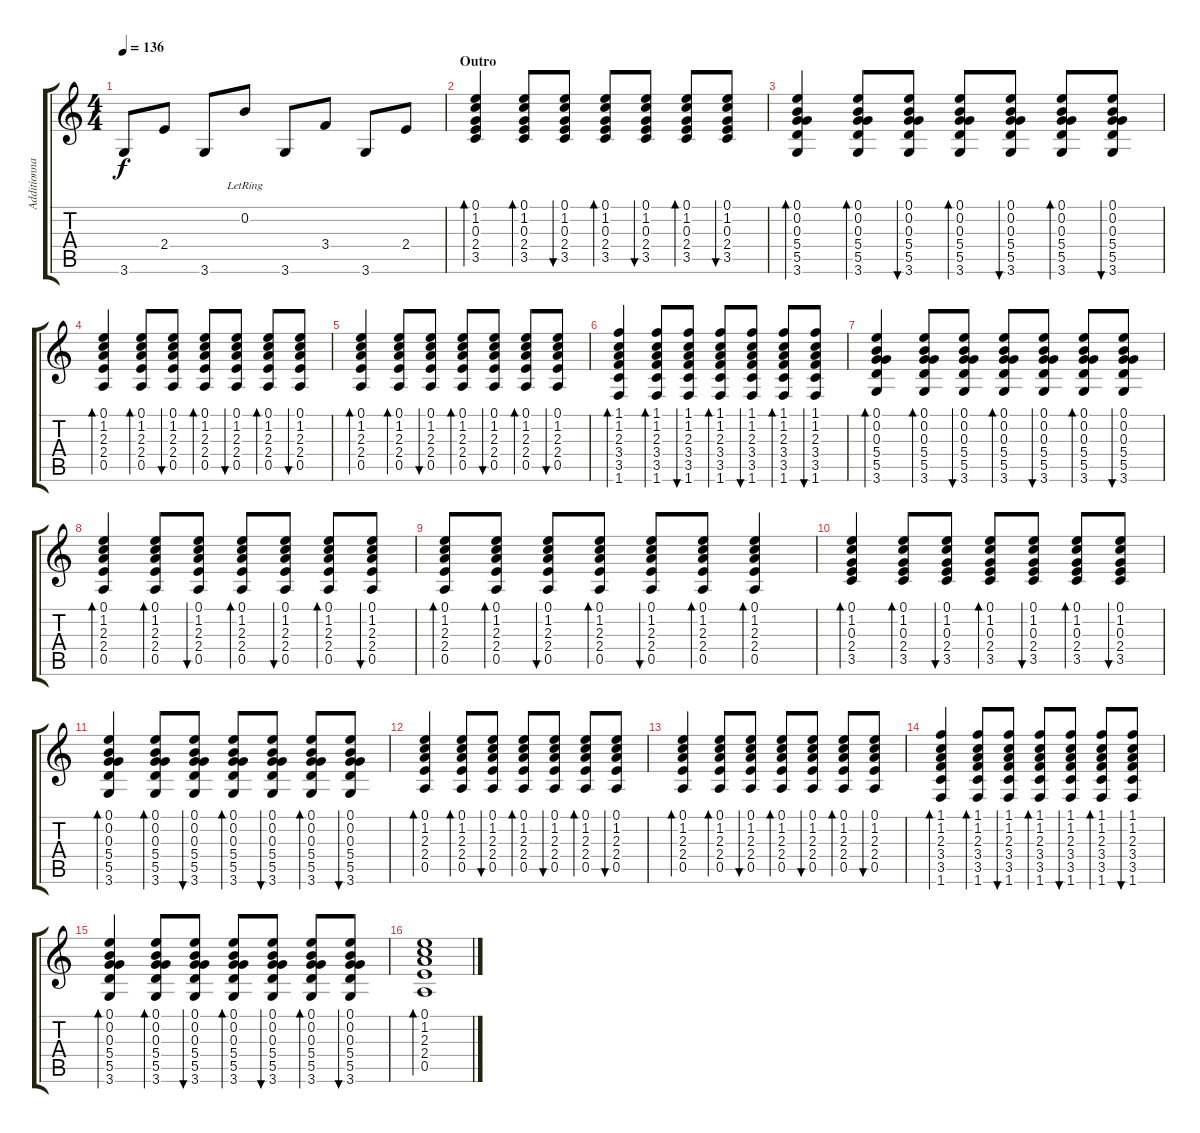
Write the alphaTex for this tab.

\track ("Additionnal Guitar" "Additionna") {instrument acousticguitarsteel}
\staff {score tabs}
\tuning (E4 B3 G3 D3 A2 E2) {hide}
\ts (4 4)
\tempo 136
\clef g2
\ks c
3.6.8{dy f} 2.4.8 3.6.8 0.2{lr}.8 3.6.8 3.4.8 3.6.8 2.4.8 |
\section ("" "Outro")
(0.1 1.2 0.3 2.4 3.5).4{bd 60 volume 7 instrument acousticguitarsteel} (0.1 1.2 0.3 2.4 3.5).8{bd 60} (0.1 1.2 0.3 2.4 3.5).8{bu 60} (0.1 1.2 0.3 2.4 3.5).8{bd 60} (0.1 1.2 0.3 2.4 3.5).8{bu 60} (0.1 1.2 0.3 2.4 3.5).8{bd 60} (0.1 1.2 0.3 2.4 3.5).8{bu 60} |
(0.1 0.2 0.3 5.4 5.5 3.6).4{bd 60} (0.1 0.2 0.3 5.4 5.5 3.6).8{bd 60} (0.1 0.2 0.3 5.4 5.5 3.6).8{bu 60} (0.1 0.2 0.3 5.4 5.5 3.6).8{bd 60} (0.1 0.2 0.3 5.4 5.5 3.6).8{bu 60} (0.1 0.2 0.3 5.4 5.5 3.6).8{bd 60} (0.1 0.2 0.3 5.4 5.5 3.6).8{bu 60} |
(0.1 1.2 2.3 2.4 0.5).4{bd 60} (0.1 1.2 2.3 2.4 0.5).8{bd 60} (0.1 1.2 2.3 2.4 0.5).8{bu 60} (0.1 1.2 2.3 2.4 0.5).8{bd 60} (0.1 1.2 2.3 2.4 0.5).8{bu 60} (0.1 1.2 2.3 2.4 0.5).8{bd 60} (0.1 1.2 2.3 2.4 0.5).8{bu 60} |
(0.1 1.2 2.3 2.4 0.5).4{bd 60} (0.1 1.2 2.3 2.4 0.5).8{bd 60} (0.1 1.2 2.3 2.4 0.5).8{bu 60} (0.1 1.2 2.3 2.4 0.5).8{bd 60} (0.1 1.2 2.3 2.4 0.5).8{bu 60} (0.1 1.2 2.3 2.4 0.5).8{bd 60} (0.1 1.2 2.3 2.4 0.5).8{bu 60} |
(1.1 1.2 2.3 3.4 3.5 1.6).4{bd 60} (1.1 1.2 2.3 3.4 3.5 1.6).8{bd 60} (1.1 1.2 2.3 3.4 3.5 1.6).8{bu 60} (1.1 1.2 2.3 3.4 3.5 1.6).8{bd 60} (1.1 1.2 2.3 3.4 3.5 1.6).8{bu 60} (1.1 1.2 2.3 3.4 3.5 1.6).8{bd 60} (1.1 1.2 2.3 3.4 3.5 1.6).8{bu 60} |
(0.1 0.2 0.3 5.4 5.5 3.6).4{bd 60} (0.1 0.2 0.3 5.4 5.5 3.6).8{bd 60} (0.1 0.2 0.3 5.4 5.5 3.6).8{bu 60} (0.1 0.2 0.3 5.4 5.5 3.6).8{bd 60} (0.1 0.2 0.3 5.4 5.5 3.6).8{bu 60} (0.1 0.2 0.3 5.4 5.5 3.6).8{bd 60} (0.1 0.2 0.3 5.4 5.5 3.6).8{bu 60} |
(0.1 1.2 2.3 2.4 0.5).4{bd 60} (0.1 1.2 2.3 2.4 0.5).8{bd 60} (0.1 1.2 2.3 2.4 0.5).8{bu 60} (0.1 1.2 2.3 2.4 0.5).8{bd 60} (0.1 1.2 2.3 2.4 0.5).8{bu 60} (0.1 1.2 2.3 2.4 0.5).8{bd 60} (0.1 1.2 2.3 2.4 0.5).8{bu 60} |
(0.1 1.2 2.3 2.4 0.5).8{bd 60} (0.1 1.2 2.3 2.4 0.5).8{bd 60} (0.1 1.2 2.3 2.4 0.5).8{bu 60} (0.1 1.2 2.3 2.4 0.5).8{bd 60} (0.1 1.2 2.3 2.4 0.5).8{bu 60} (0.1 1.2 2.3 2.4 0.5).8{bd 60} (0.1 1.2 2.3 2.4 0.5).4{bd 60} |
(0.1 1.2 0.3 2.4 3.5).4{bd 60} (0.1 1.2 0.3 2.4 3.5).8{bd 60} (0.1 1.2 0.3 2.4 3.5).8{bu 60} (0.1 1.2 0.3 2.4 3.5).8{bd 60} (0.1 1.2 0.3 2.4 3.5).8{bu 60} (0.1 1.2 0.3 2.4 3.5).8{bd 60} (0.1 1.2 0.3 2.4 3.5).8{bu 60} |
(0.1 0.2 0.3 5.4 5.5 3.6).4{bd 60} (0.1 0.2 0.3 5.4 5.5 3.6).8{bd 60} (0.1 0.2 0.3 5.4 5.5 3.6).8{bu 60} (0.1 0.2 0.3 5.4 5.5 3.6).8{bd 60} (0.1 0.2 0.3 5.4 5.5 3.6).8{bu 60} (0.1 0.2 0.3 5.4 5.5 3.6).8{bd 60} (0.1 0.2 0.3 5.4 5.5 3.6).8{bu 60} |
(0.1 1.2 2.3 2.4 0.5).4{bd 60} (0.1 1.2 2.3 2.4 0.5).8{bd 60} (0.1 1.2 2.3 2.4 0.5).8{bu 60} (0.1 1.2 2.3 2.4 0.5).8{bd 60} (0.1 1.2 2.3 2.4 0.5).8{bu 60} (0.1 1.2 2.3 2.4 0.5).8{bd 60} (0.1 1.2 2.3 2.4 0.5).8{bu 60} |
(0.1 1.2 2.3 2.4 0.5).4{bd 60} (0.1 1.2 2.3 2.4 0.5).8{bd 60} (0.1 1.2 2.3 2.4 0.5).8{bu 60} (0.1 1.2 2.3 2.4 0.5).8{bd 60} (0.1 1.2 2.3 2.4 0.5).8{bu 60} (0.1 1.2 2.3 2.4 0.5).8{bd 60} (0.1 1.2 2.3 2.4 0.5).8{bu 60} |
(1.1 1.2 2.3 3.4 3.5 1.6).4{bd 60} (1.1 1.2 2.3 3.4 3.5 1.6).8{bd 60} (1.1 1.2 2.3 3.4 3.5 1.6).8{bu 60} (1.1 1.2 2.3 3.4 3.5 1.6).8{bd 60} (1.1 1.2 2.3 3.4 3.5 1.6).8{bu 60} (1.1 1.2 2.3 3.4 3.5 1.6).8{bd 60} (1.1 1.2 2.3 3.4 3.5 1.6).8{bu 60} |
(0.1 0.2 0.3 5.4 5.5 3.6).4{bd 60} (0.1 0.2 0.3 5.4 5.5 3.6).8{bd 60} (0.1 0.2 0.3 5.4 5.5 3.6).8{bu 60} (0.1 0.2 0.3 5.4 5.5 3.6).8{bd 60} (0.1 0.2 0.3 5.4 5.5 3.6).8{bu 60} (0.1 0.2 0.3 5.4 5.5 3.6).8{bd 60} (0.1 0.2 0.3 5.4 5.5 3.6).8{bu 120} |
(0.1 1.2 2.3 2.4 0.5).1{bd 240}
